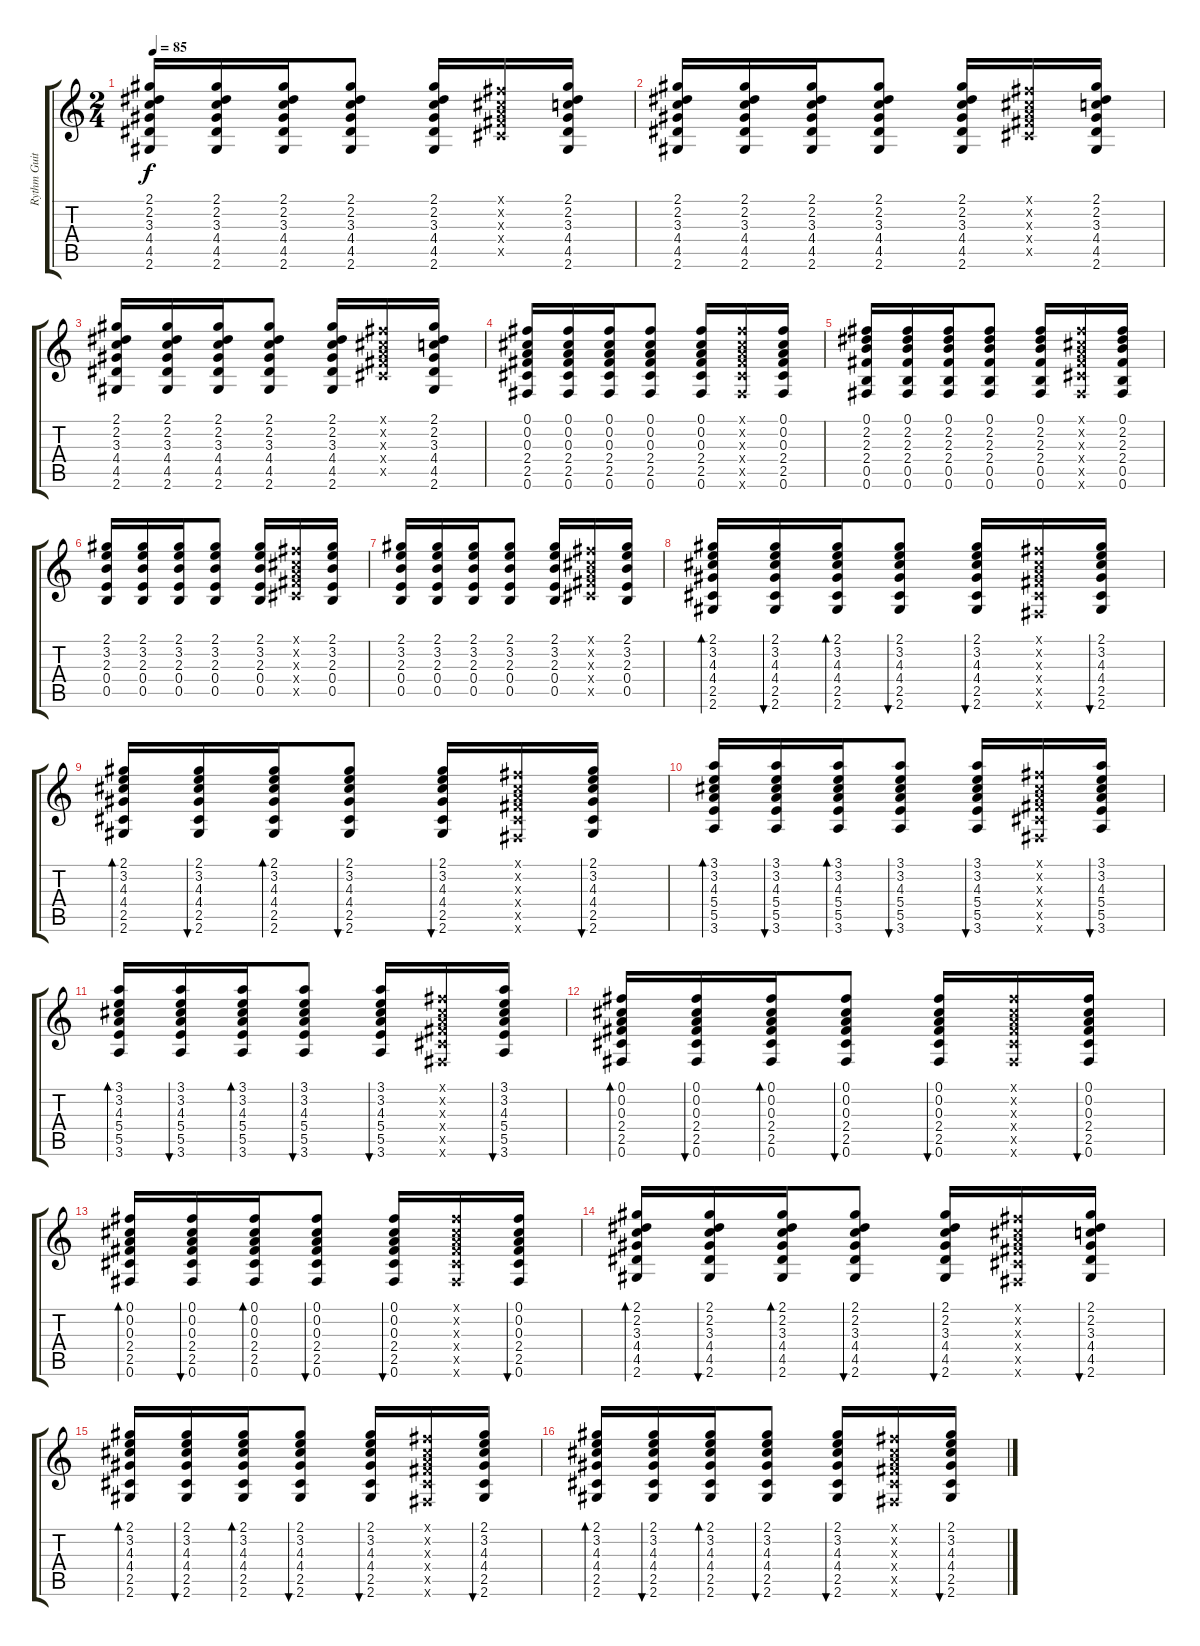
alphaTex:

\track ("Rythm Guitar" "Rythm Guit") {instrument acousticguitarnylon}
\staff {score tabs}
\tuning (Gb4 Db4 A3 E3 B2 Gb2) {hide}
\ts (2 4)
\tempo 85
\clef g2
\ks c
(2.1 2.2 3.3 4.4 4.5 2.6).16{dy f} (2.1 2.2 3.3 4.4 4.5 2.6).16 (2.1 2.2 3.3 4.4 4.5 2.6).16 (2.1 2.2 3.3 4.4 4.5 2.6).8 (2.1 2.2 3.3 4.4 4.5 2.6).16 (0.1{x} 0.2{x} 0.3{x} 2.4{x} 2.5{x}).16 (2.1 2.2 3.3 4.4 4.5 2.6).16 |
(2.1 2.2 3.3 4.4 4.5 2.6).16 (2.1 2.2 3.3 4.4 4.5 2.6).16 (2.1 2.2 3.3 4.4 4.5 2.6).16 (2.1 2.2 3.3 4.4 4.5 2.6).8 (2.1 2.2 3.3 4.4 4.5 2.6).16 (0.1{x} 0.2{x} 0.3{x} 2.4{x} 2.5{x}).16 (2.1 2.2 3.3 4.4 4.5 2.6).16 |
(2.1 2.2 3.3 4.4 4.5 2.6).16 (2.1 2.2 3.3 4.4 4.5 2.6).16 (2.1 2.2 3.3 4.4 4.5 2.6).16 (2.1 2.2 3.3 4.4 4.5 2.6).8 (2.1 2.2 3.3 4.4 4.5 2.6).16 (0.1{x} 0.2{x} 0.3{x} 2.4{x} 2.5{x}).16 (2.1 2.2 3.3 4.4 4.5 2.6).16 |
(0.1 0.2 0.3 2.4 2.5 0.6).16 (0.1 0.2 0.3 2.4 2.5 0.6).16 (0.1 0.2 0.3 2.4 2.5 0.6).16 (0.1 0.2 0.3 2.4 2.5 0.6).8 (0.1 0.2 0.3 2.4 2.5 0.6).16 (0.1{x} 0.2{x} 0.3{x} 2.4{x} 2.5{x} 0.6{x}).16 (0.1 0.2 0.3 2.4 2.5 0.6).16 |
(0.1 2.2 2.3 2.4 0.5 0.6).16 (0.1 2.2 2.3 2.4 0.5 0.6).16 (0.1 2.2 2.3 2.4 0.5 0.6).16 (0.1 2.2 2.3 2.4 0.5 0.6).8 (0.1 2.2 2.3 2.4 0.5 0.6).16 (0.1{x} 0.2{x} 0.3{x} 2.4{x} 2.5{x} 0.6{x}).16 (0.1 2.2 2.3 2.4 0.5 0.6).16 |
(2.1 3.2 2.3 0.4 0.5).16 (2.1 3.2 2.3 0.4 0.5).16 (2.1 3.2 2.3 0.4 0.5).16 (2.1 3.2 2.3 0.4 0.5).8 (2.1 3.2 2.3 0.4 0.5).16 (0.1{x} 0.2{x} 0.3{x} 2.4{x} 2.5{x}).16 (2.1 3.2 2.3 0.4 0.5).16 |
(2.1 3.2 2.3 0.4 0.5).16 (2.1 3.2 2.3 0.4 0.5).16 (2.1 3.2 2.3 0.4 0.5).16 (2.1 3.2 2.3 0.4 0.5).8 (2.1 3.2 2.3 0.4 0.5).16 (0.1{x} 0.2{x} 0.3{x} 2.4{x} 2.5{x}).16 (2.1 3.2 2.3 0.4 0.5).16 |
(2.1 3.2 4.3 4.4 2.5 2.6).16{bd 30} (2.1 3.2 4.3 4.4 2.5 2.6).16{bu 30} (2.1 3.2 4.3 4.4 2.5 2.6).16{bd 30} (2.1 3.2 4.3 4.4 2.5 2.6).8{bu 30} (2.1 3.2 4.3 4.4 2.5 2.6).16{bu 30} (0.1{x} 0.2{x} 0.3{x} 2.4{x} 2.5{x} 0.6{x}).16 (2.1 3.2 4.3 4.4 2.5 2.6).16{bu 30} |
(2.1 3.2 4.3 4.4 2.5 2.6).16{bd 30} (2.1 3.2 4.3 4.4 2.5 2.6).16{bu 30} (2.1 3.2 4.3 4.4 2.5 2.6).16{bd 30} (2.1 3.2 4.3 4.4 2.5 2.6).8{bu 30} (2.1 3.2 4.3 4.4 2.5 2.6).16{bu 30} (0.1{x} 0.2{x} 0.3{x} 2.4{x} 2.5{x} 0.6{x}).16 (2.1 3.2 4.3 4.4 2.5 2.6).16{bu 30} |
(3.1 3.2 4.3 5.4 5.5 3.6).16{bd 30} (3.1 3.2 4.3 5.4 5.5 3.6).16{bu 30} (3.1 3.2 4.3 5.4 5.5 3.6).16{bd 30} (3.1 3.2 4.3 5.4 5.5 3.6).8{bu 30} (3.1 3.2 4.3 5.4 5.5 3.6).16{bu 30} (0.1{x} 0.2{x} 0.3{x} 2.4{x} 2.5{x} 0.6{x}).16 (3.1 3.2 4.3 5.4 5.5 3.6).16{bu 30} |
(3.1 3.2 4.3 5.4 5.5 3.6).16{bd 30} (3.1 3.2 4.3 5.4 5.5 3.6).16{bu 30} (3.1 3.2 4.3 5.4 5.5 3.6).16{bd 30} (3.1 3.2 4.3 5.4 5.5 3.6).8{bu 30} (3.1 3.2 4.3 5.4 5.5 3.6).16{bu 30} (0.1{x} 0.2{x} 0.3{x} 2.4{x} 2.5{x} 0.6{x}).16 (3.1 3.2 4.3 5.4 5.5 3.6).16{bu 30} |
(0.1 0.2 0.3 2.4 2.5 0.6).16{bd 30} (0.1 0.2 0.3 2.4 2.5 0.6).16{bu 30} (0.1 0.2 0.3 2.4 2.5 0.6).16{bd 30} (0.1 0.2 0.3 2.4 2.5 0.6).8{bu 30} (0.1 0.2 0.3 2.4 2.5 0.6).16{bu 30} (0.1{x} 0.2{x} 0.3{x} 2.4{x} 2.5{x} 0.6{x}).16 (0.1 0.2 0.3 2.4 2.5 0.6).16{bu 30} |
(0.1 0.2 0.3 2.4 2.5 0.6).16{bd 30} (0.1 0.2 0.3 2.4 2.5 0.6).16{bu 30} (0.1 0.2 0.3 2.4 2.5 0.6).16{bd 30} (0.1 0.2 0.3 2.4 2.5 0.6).8{bu 30} (0.1 0.2 0.3 2.4 2.5 0.6).16{bu 30} (0.1{x} 0.2{x} 0.3{x} 2.4{x} 2.5{x} 0.6{x}).16 (0.1 0.2 0.3 2.4 2.5 0.6).16{bu 30} |
(2.1 2.2 3.3 4.4 4.5 2.6).16{bd 30} (2.1 2.2 3.3 4.4 4.5 2.6).16{bu 30} (2.1 2.2 3.3 4.4 4.5 2.6).16{bd 30} (2.1 2.2 3.3 4.4 4.5 2.6).8{bu 30} (2.1 2.2 3.3 4.4 4.5 2.6).16{bu 30} (0.1{x} 0.2{x} 0.3{x} 2.4{x} 2.5{x} 0.6{x}).16 (2.1 2.2 3.3 4.4 4.5 2.6).16{bu 30} |
(2.1 3.2 4.3 4.4 2.5 2.6).16{bd 30} (2.1 3.2 4.3 4.4 2.5 2.6).16{bu 30} (2.1 3.2 4.3 4.4 2.5 2.6).16{bd 30} (2.1 3.2 4.3 4.4 2.5 2.6).8{bu 30} (2.1 3.2 4.3 4.4 2.5 2.6).16{bu 30} (0.1{x} 0.2{x} 0.3{x} 2.4{x} 2.5{x} 0.6{x}).16 (2.1 3.2 4.3 4.4 2.5 2.6).16{bu 30} |
(2.1 3.2 4.3 4.4 2.5 2.6).16{bd 30} (2.1 3.2 4.3 4.4 2.5 2.6).16{bu 30} (2.1 3.2 4.3 4.4 2.5 2.6).16{bd 30} (2.1 3.2 4.3 4.4 2.5 2.6).8{bu 30} (2.1 3.2 4.3 4.4 2.5 2.6).16{bu 30} (0.1{x} 0.2{x} 0.3{x} 2.4{x} 2.5{x} 0.6{x}).16 (2.1 3.2 4.3 4.4 2.5 2.6).16{bu 30}
